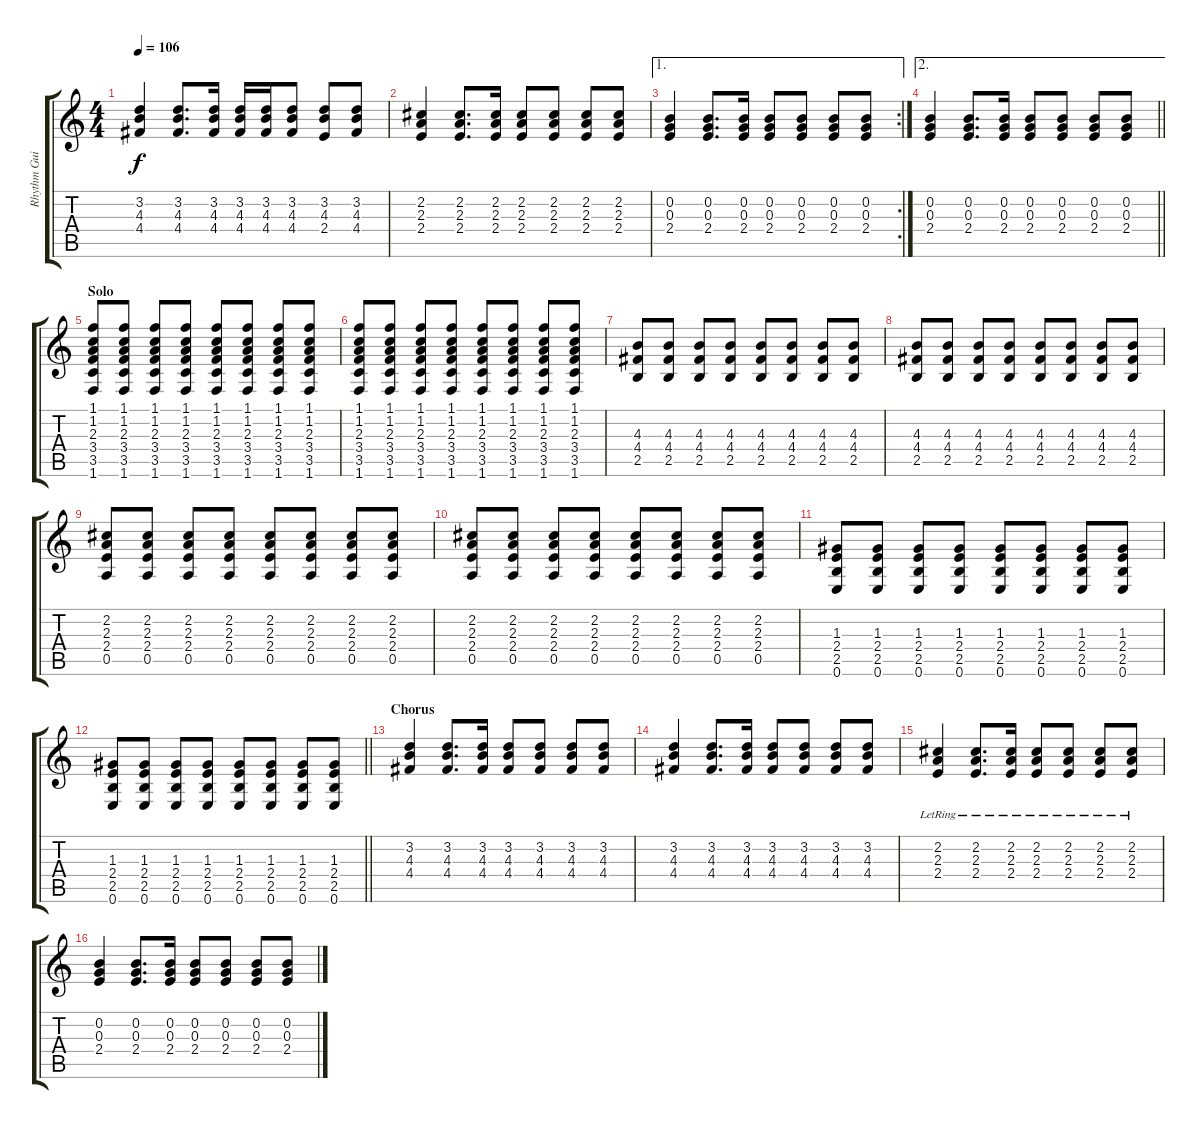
\track ("Rhythm Guitar" "Rhythm Gui") {instrument overdrivenguitar}
\staff {score tabs}
\tuning (E4 B3 G3 D3 A2 E2) {hide}
\ts (4 4)
\tempo 106
\clef g2
\ks c
(3.2 4.3 4.4).4{dy f} (3.2 4.3 4.4).8{d} (3.2 4.3 4.4).16 (3.2 4.3 4.4).16 (3.2 4.3 4.4).16 (3.2 4.3 4.4).8 (3.2 4.3 2.4).8 (3.2 4.3 4.4).8 |
(2.2 2.3 2.4).4 (2.2 2.3 2.4).8{d} (2.2 2.3 2.4).16 (2.2 2.3 2.4).8 (2.2 2.3 2.4).8 (2.2 2.3 2.4).8 (2.2 2.3 2.4).8 |
\ae 1
\rc 2
(0.2 0.3 2.4).4 (0.2 0.3 2.4).8{d} (0.2 0.3 2.4).16 (0.2 0.3 2.4).8 (0.2 0.3 2.4).8 (0.2 0.3 2.4).8 (0.2 0.3 2.4).8 |
\ae 2
\barLineRight lightlight
(0.2 0.3 2.4).4 (0.2 0.3 2.4).8{d} (0.2 0.3 2.4).16 (0.2 0.3 2.4).8 (0.2 0.3 2.4).8 (0.2 0.3 2.4).8 (0.2 0.3 2.4).8 |
\section ("" "Solo")
(1.1 1.2 2.3 3.4 3.5 1.6).8 (1.1 1.2 2.3 3.4 3.5 1.6).8 (1.1 1.2 2.3 3.4 3.5 1.6).8 (1.1 1.2 2.3 3.4 3.5 1.6).8 (1.1 1.2 2.3 3.4 3.5 1.6).8 (1.1 1.2 2.3 3.4 3.5 1.6).8 (1.1 1.2 2.3 3.4 3.5 1.6).8 (1.1 1.2 2.3 3.4 3.5 1.6).8 |
(1.1 1.2 2.3 3.4 3.5 1.6).8 (1.1 1.2 2.3 3.4 3.5 1.6).8 (1.1 1.2 2.3 3.4 3.5 1.6).8 (1.1 1.2 2.3 3.4 3.5 1.6).8 (1.1 1.2 2.3 3.4 3.5 1.6).8 (1.1 1.2 2.3 3.4 3.5 1.6).8 (1.1 1.2 2.3 3.4 3.5 1.6).8 (1.1 1.2 2.3 3.4 3.5 1.6).8 |
(4.3 4.4 2.5).8 (4.3 4.4 2.5).8 (4.3 4.4 2.5).8 (4.3 4.4 2.5).8 (4.3 4.4 2.5).8 (4.3 4.4 2.5).8 (4.3 4.4 2.5).8 (4.3 4.4 2.5).8 |
(4.3 4.4 2.5).8 (4.3 4.4 2.5).8 (4.3 4.4 2.5).8 (4.3 4.4 2.5).8 (4.3 4.4 2.5).8 (4.3 4.4 2.5).8 (4.3 4.4 2.5).8 (4.3 4.4 2.5).8 |
(2.2 2.3 2.4 0.5).8 (2.2 2.3 2.4 0.5).8 (2.2 2.3 2.4 0.5).8 (2.2 2.3 2.4 0.5).8 (2.2 2.3 2.4 0.5).8 (2.2 2.3 2.4 0.5).8 (2.2 2.3 2.4 0.5).8 (2.2 2.3 2.4 0.5).8 |
(2.2 2.3 2.4 0.5).8 (2.2 2.3 2.4 0.5).8 (2.2 2.3 2.4 0.5).8 (2.2 2.3 2.4 0.5).8 (2.2 2.3 2.4 0.5).8 (2.2 2.3 2.4 0.5).8 (2.2 2.3 2.4 0.5).8 (2.2 2.3 2.4 0.5).8 |
(1.3 2.4 2.5 0.6).8 (1.3 2.4 2.5 0.6).8 (1.3 2.4 2.5 0.6).8 (1.3 2.4 2.5 0.6).8 (1.3 2.4 2.5 0.6).8 (1.3 2.4 2.5 0.6).8 (1.3 2.4 2.5 0.6).8 (1.3 2.4 2.5 0.6).8 |
\barLineRight lightlight
(1.3 2.4 2.5 0.6).8 (1.3 2.4 2.5 0.6).8 (1.3 2.4 2.5 0.6).8 (1.3 2.4 2.5 0.6).8 (1.3 2.4 2.5 0.6).8 (1.3 2.4 2.5 0.6).8 (1.3 2.4 2.5 0.6).8 (1.3 2.4 2.5 0.6).8 |
\section ("" "Chorus")
(3.2 4.3 4.4).4 (3.2 4.3 4.4).8{d} (3.2 4.3 4.4).16 (3.2 4.3 4.4).8 (3.2 4.3 4.4).8 (3.2 4.3 4.4).8 (3.2 4.3 4.4).8 |
(3.2 4.3 4.4).4 (3.2 4.3 4.4).8{d} (3.2 4.3 4.4).16 (3.2 4.3 4.4).8 (3.2 4.3 4.4).8 (3.2 4.3 4.4).8 (3.2 4.3 4.4).8 |
(2.2{lr} 2.3{lr} 2.4{lr}).4 (2.2{lr} 2.3{lr} 2.4{lr}).8{d} (2.2{lr} 2.3{lr} 2.4{lr}).16 (2.2{lr} 2.3{lr} 2.4{lr}).8 (2.2{lr} 2.3{lr} 2.4{lr}).8 (2.2{lr} 2.3{lr} 2.4{lr}).8 (2.2{lr} 2.3{lr} 2.4{lr}).8 |
(0.2 0.3 2.4).4 (0.2 0.3 2.4).8{d} (0.2 0.3 2.4).16 (0.2 0.3 2.4).8 (0.2 0.3 2.4).8 (0.2 0.3 2.4).8 (0.2 0.3 2.4).8
